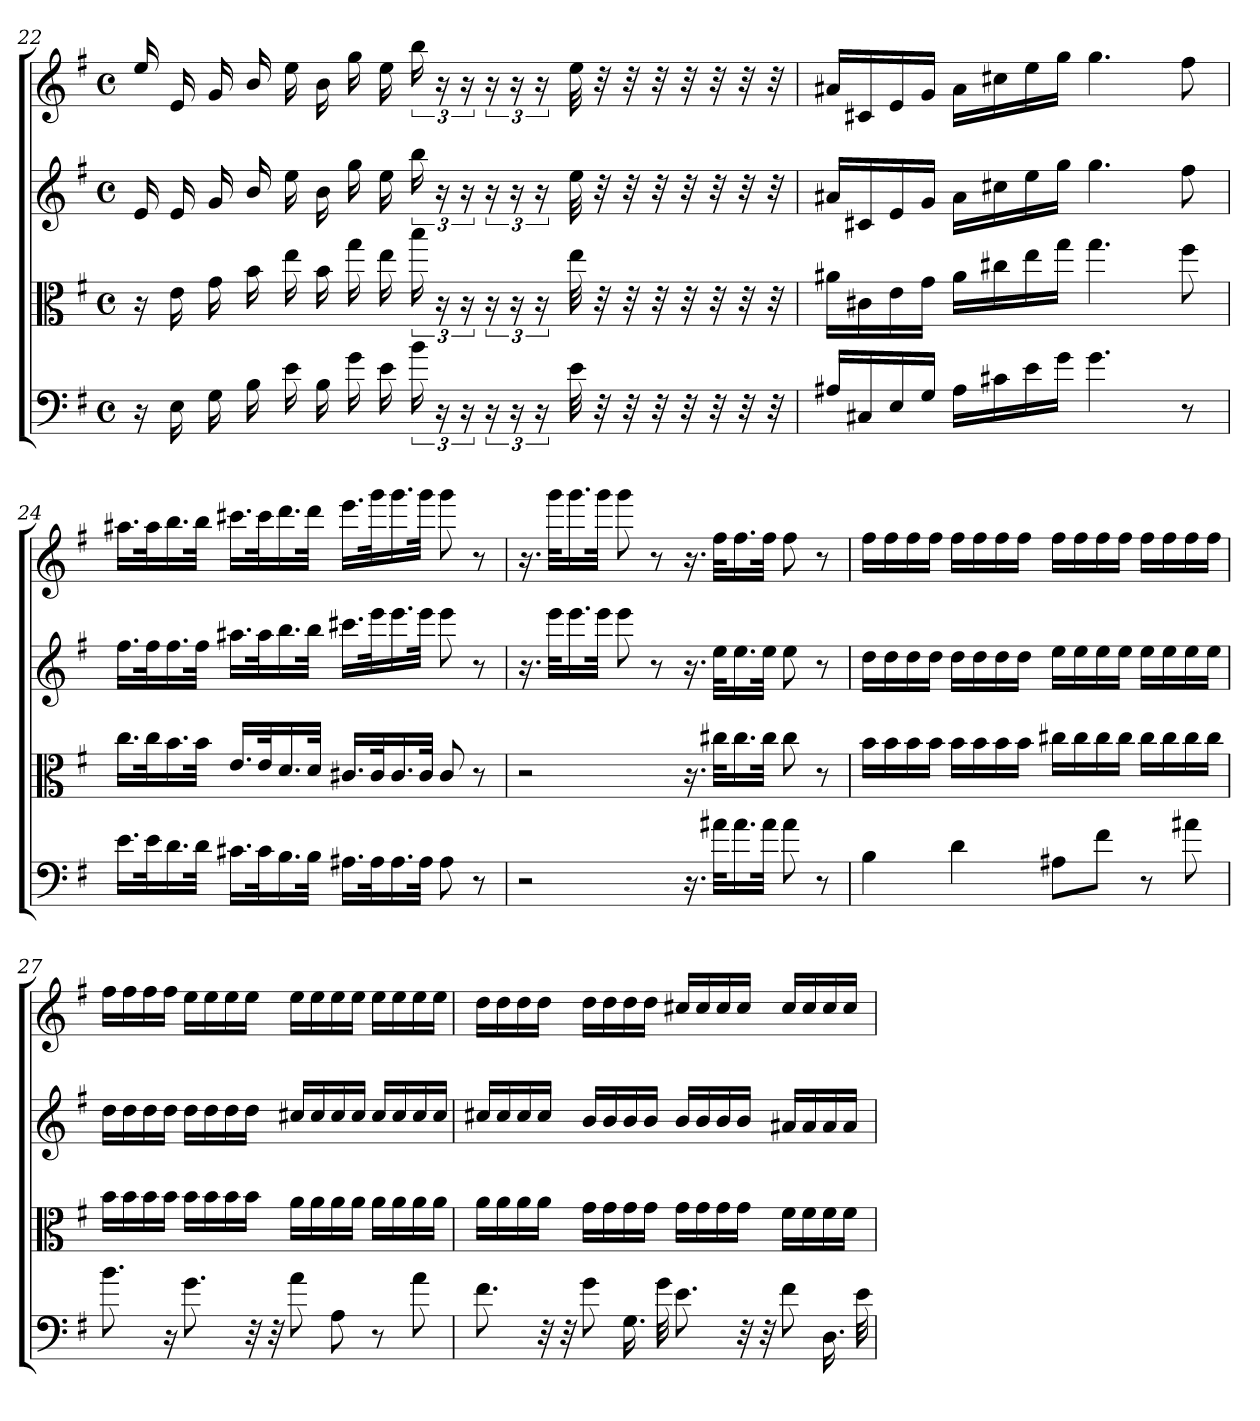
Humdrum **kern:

**kern	**kern	**kern	**kern
*part4	*part3	*part2	*part1
*staff4	*staff3	*staff2	*staff1
*clefF4	*clefC3	*clefG2	*clefG2
*k[f#]	*k[f#]	*k[f#]	*k[f#]
*e:	*e:	*e:	*e:
*M4/4	*M4/4	*M4/4	*M4/4
*met(c)	*met(c)	*met(c)	*met(c)
=22	=22	=22	=22
16r	16r	16e/	16ee/
16E\	16e\	16e/	16e/
16G\	16g\	16g/	16g/
16B\	16b\	16b/	16b/
16e\	16ee\	16ee\	16ee\
16B\	16b\	16b\	16b\
16g\	16gg\	16gg\	16gg\
16e\	16ee\	16ee\	16ee\
24b\	24bb\	24bb\	24bb\
24r	24r	24r	24r
24r	24r	24r	24r
24r	24r	24r	24r
24r	24r	24r	24r
24r	24r	24r	24r
32e\	32ee\	32ee\	32ee\
32r	32r	32r	32r
32r	32r	32r	32r
32r	32r	32r	32r
32r	32r	32r	32r
32r	32r	32r	32r
32r	32r	32r	32r
32r	32r	32r	32r
=23	=23	=23	=23
16A#X/LL	16a#X\LL	16a#X/LL	16a#X/LL
16C#X/	16c#X\	16c#X/	16c#X/
16E/	16e\	16e/	16e/
16G/JJ	16g\JJ	16g/JJ	16g/JJ
16A#\LL	16a#\LL	16a#\LL	16a#\LL
16c#X\	16cc#X\	16cc#X\	16cc#X\
16e\	16ee\	16ee\	16ee\
16g\JJ	16gg\JJ	16gg\JJ	16gg\JJ
4.g\	4.gg\	4.gg\	4.gg\
8r	8ff#\	8ff#\	8ff#\
=24	=24	=24	=24
16.e\LL	16.cc\LL	16.ff#\LL	16.aa#X\LL
32e\K	32cc\K	32ff#\K	32aa#\K
16.d\	16.b\	16.ff#\	16.bb\
32d\JJk	32b\JJk	32ff#\JJk	32bb\JJk
16.c#X\LL	16.e/LL	16.aa#X\LL	16.ccc#X\LL
32c#\K	32e/K	32aa#\K	32ccc#\K
16.B\	16.d/	16.bb\	16.ddd\
32B\JJk	32d/JJk	32bb\JJk	32ddd\JJk
16.A#X\LL	16.c#X/LL	16.ccc#X\LL	16.eee\LL
32A#\K	32c#/K	32eee\K	32ggg\K
16.A#\	16.c#/	16.eee\	16.ggg\
32A#\JJk	32c#/JJk	32eee\JJk	32ggg\JJk
8A#\	8c#/	8eee\	8ggg\
8r	8r	8r	8r
=25	=25	=25	=25
2r	2r	16.r	16.r
.	.	32eee\KLL	32ggg\KLL
.	.	16.eee\	16.ggg\
.	.	32eee\JJk	32ggg\JJk
.	.	8eee\	8ggg\
.	.	8r	8r
16.r	16.r	16.r	16.r
32a#X\KLL	32cc#X\KLL	32ee\KLL	32ff#\KLL
16.a#\	16.cc#\	16.ee\	16.ff#\
32a#\JJk	32cc#\JJk	32ee\JJk	32ff#\JJk
8a#\	8cc#\	8ee\	8ff#\
8r	8r	8r	8r
=26	=26	=26	=26
4B\	16b\LL	16dd\LL	16ff#\LL
.	16b\	16dd\	16ff#\
.	16b\	16dd\	16ff#\
.	16b\JJ	16dd\JJ	16ff#\JJ
4d\	16b\LL	16dd\LL	16ff#\LL
.	16b\	16dd\	16ff#\
.	16b\	16dd\	16ff#\
.	16b\JJ	16dd\JJ	16ff#\JJ
8A#X\L	16cc#X\LL	16ee\LL	16ff#\LL
.	16cc#\	16ee\	16ff#\
8f#\J	16cc#\	16ee\	16ff#\
.	16cc#\JJ	16ee\JJ	16ff#\JJ
8r	16cc#\LL	16ee\LL	16ff#\LL
.	16cc#\	16ee\	16ff#\
8a#X\	16cc#\	16ee\	16ff#\
.	16cc#\JJ	16ee\JJ	16ff#\JJ
=27	=27	=27	=27
8.b\	16b\LL	16dd\LL	16ff#\LL
.	16b\	16dd\	16ff#\
.	16b\	16dd\	16ff#\
16r	16b\JJ	16dd\JJ	16ff#\JJ
8.g\	16b\LL	16dd\LL	16ee\LL
.	16b\	16dd\	16ee\
.	16b\	16dd\	16ee\
32r	16b\JJ	16dd\JJ	16ee\JJ
32r	.	.	.
8a\	16a\LL	16cc#X/LL	16ee\LL
.	16a\	16cc#/	16ee\
8A\	16a\	16cc#/	16ee\
.	16a\JJ	16cc#/JJ	16ee\JJ
8r	16a\LL	16cc#/LL	16ee\LL
.	16a\	16cc#/	16ee\
8a\	16a\	16cc#/	16ee\
.	16a\JJ	16cc#/JJ	16ee\JJ
=28	=28	=28	=28
8.f#\	16a\LL	16cc#X/LL	16dd\LL
.	16a\	16cc#/	16dd\
.	16a\	16cc#/	16dd\
32r	16a\JJ	16cc#/JJ	16dd\JJ
32r	.	.	.
8g\	16g\LL	16b/LL	16dd\LL
.	16g\	16b/	16dd\
16.G\	16g\	16b/	16dd\
.	16g\JJ	16b/JJ	16dd\JJ
32g\	.	.	.
8.e\	16g\LL	16b/LL	16cc#X/LL
.	16g\	16b/	16cc#/
.	16g\	16b/	16cc#/
32r	16g\JJ	16b/JJ	16cc#/JJ
32r	.	.	.
8f#\	16f#\LL	16a#X/LL	16cc#/LL
.	16f#\	16a#/	16cc#/
16.D\	16f#\	16a#/	16cc#/
.	16f#\JJ	16a#/JJ	16cc#/JJ
32e\	.	.	.
=	=	=	=
*-	*-	*-	*-
